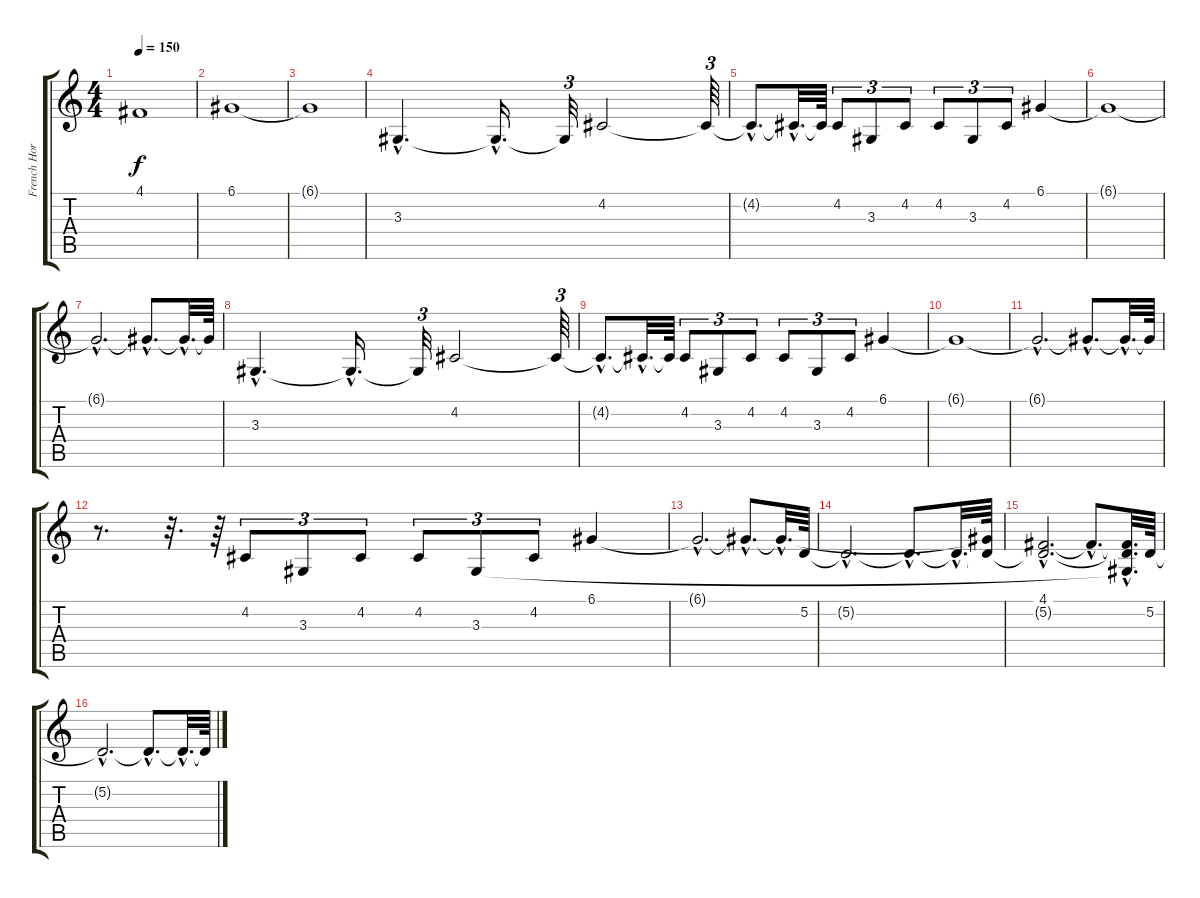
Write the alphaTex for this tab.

\track ("French Horn" "French Hor") {instrument frenchhorn}
\staff {score tabs}
\tuning (D4 A3 F3 C3 G2 D2) {hide}
\ts (4 4)
\tempo 150
\clef g2
\ks c
4.1{t}.1{dy f} |
6.1.1 |
6.1{t}.1 |
3.3{hac}.4{d} 3.3{hac t}.16{d} 3.3{t}.32{tu (3 2)} 4.2.2 4.2{t}.64{tu (3 2)} |
4.2{hac t}.8{d} 4.2{hac t}.32{d} 4.2{t}.64 4.2.8{tu (3 2)} 3.3.8{tu (3 2)} 4.2.8{tu (3 2)} 4.2.8{tu (3 2)} 3.3.8{tu (3 2)} 4.2.8{tu (3 2)} 6.1.4 |
6.1{t}.1 |
6.1{hac t}.2{d} 6.1{hac t}.8{d} 6.1{hac t}.32{d} 6.1{t}.64 |
3.3{hac}.4{d} 3.3{hac t}.16{d} 3.3{t}.32{tu (3 2)} 4.2.2 4.2{t}.64{tu (3 2)} |
4.2{hac t}.8{d} 4.2{hac t}.32{d} 4.2{t}.64 4.2.8{tu (3 2)} 3.3.8{tu (3 2)} 4.2.8{tu (3 2)} 4.2.8{tu (3 2)} 3.3.8{tu (3 2)} 4.2.8{tu (3 2)} 6.1.4 |
6.1{t}.1 |
6.1{hac t}.2{d} 6.1{hac t}.8{d} 6.1{hac t}.32{d} 6.1{t}.64 |
r.8{d} r.32{d} r.64 4.2.8{tu (3 2)} 3.3.8{tu (3 2)} 4.2.8{tu (3 2)} 4.2.8{tu (3 2)} 3.3.8{tu (3 2)} 4.2.8{tu (3 2)} 6.1.4 |
6.1{hac t}.2{d} 6.1{hac t}.8{d} 6.1{hac t}.32{d} 5.2.64 |
5.2{hac t}.2{d} 5.2{hac t}.8{d} 5.2{hac t}.32{d} (6.1{t} 5.2{t}).64 |
(4.1{hac} 5.2{hac t}).2{d} 4.1{hac t}.8{d} (4.1{hac t} 5.2{hac t} 3.3{hac t}).32{d} 5.2.64 |
5.2{hac t}.2{d} 5.2{hac t}.8{d} 5.2{hac t}.32{d} 5.2{t}.64
